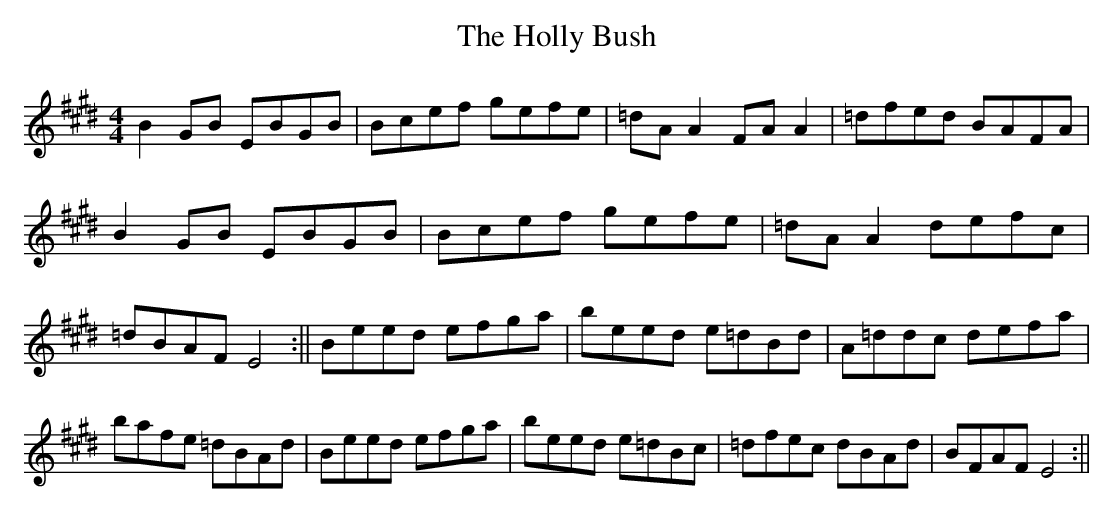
X:1
T:The Holly Bush
M:4/4
L:1/8
K:E
B2GB EBGB|Bcef gefe|=dAA2 FAA2|=dfed BAFA|\
B2GB EBGB|Bcef gefe|=dAA2 defc|=dBAF E4:||\
Beed efga|beed e=dBd|A=ddc defa|bafe =dBAd|\
Beed efga|beed e=dBc|=dfec dBAd|BFAF E4:||
